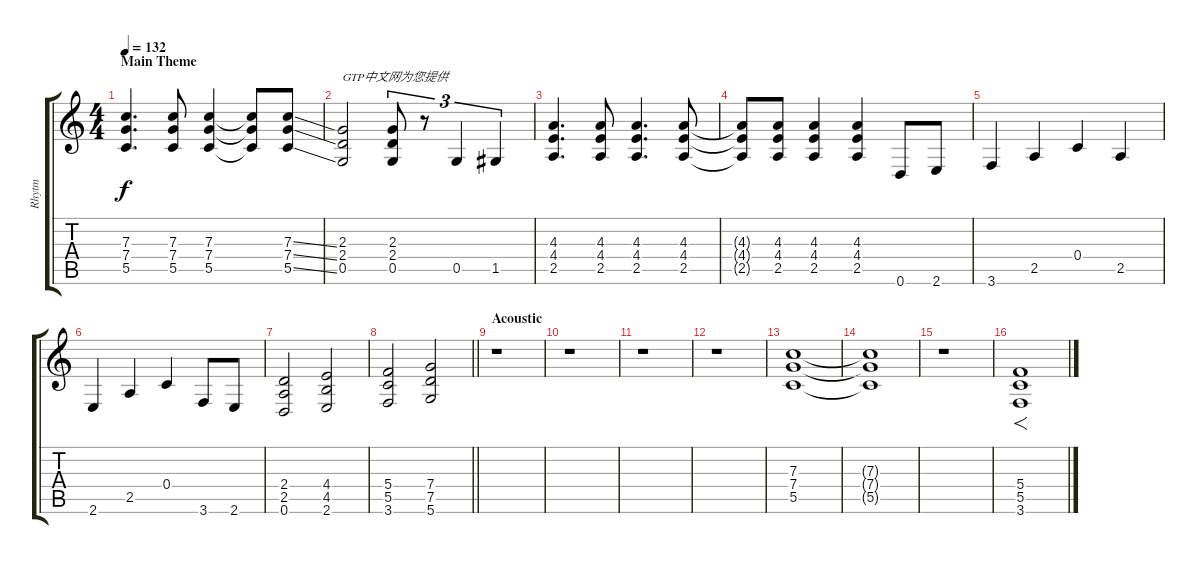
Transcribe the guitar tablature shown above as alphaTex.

\track ("Rhytm" "Rhytm") {instrument distortionguitar}
\staff {score tabs}
\tuning (D4 A3 F3 C3 G2 D2) {hide}
\ts (4 4)
\section ("" "Main Theme")
\tempo 132
\clef g2
\ks c
(7.3 7.4 5.5).4{d dy f instrument distortionguitar} (7.3 7.4 5.5).8 (7.3 7.4 5.5).4 (7.3{t} 7.4{t} 5.5{t}).8 (7.3{ss} 7.4{ss} 5.5{ss}).8 |
(2.3 2.4 0.5).2{txt "GTP中文网为您提供"} (2.3 2.4 0.5).8{tu (3 2)} r.8{tu (3 2)} 0.5.4{tu (3 2)} 1.5.4{tu (3 2)} |
(4.3 4.4 2.5).4{d} (4.3 4.4 2.5).8 (4.3 4.4 2.5).4{d} (4.3 4.4 2.5).8 |
(4.3{t} 4.4{t} 2.5{t}).8 (4.3 4.4 2.5).8 (4.3 4.4 2.5).4 (4.3 4.4 2.5).4 0.6.8 2.6.8 |
3.6.4 2.5.4 0.4.4 2.5.4 |
2.6.4 2.5.4 0.4.4 3.6.8 2.6.8 |
(2.4 2.5 0.6).2 (4.4 4.5 2.6).2 |
\barLineRight lightlight
(5.4 5.5 3.6).2 (7.4 7.5 5.6).2 |
\section ("" "Acoustic")
r.1 |
r.1 |
r.1 |
r.1 |
(7.3 7.4 5.5).1 |
(7.3{t} 7.4{t} 5.5{t}).1 |
r.1 |
(5.4 5.5 3.6).1{f}
